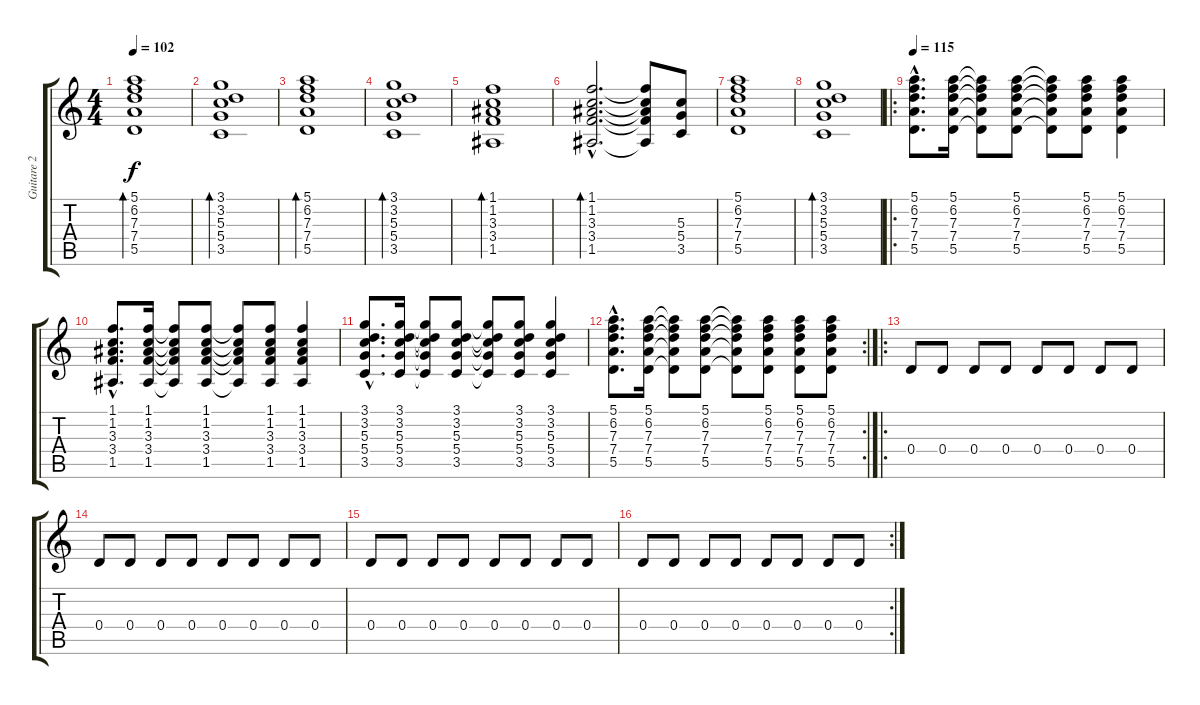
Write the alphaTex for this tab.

\track ("Guitare 2" "Guitare 2") {instrument distortionguitar}
\staff {score tabs}
\tuning (E4 B3 G3 D3 A2 E2) {hide}
\ts (4 4)
\tempo 102
\clef g2
\ks c
(5.1 6.2 7.3 7.4 5.5).1{bd 240 dy f instrument electricguitarclean} |
(3.1 3.2 5.3 5.4 3.5).1{bd 240} |
(5.1 6.2 7.3 7.4 5.5).1{bd 240} |
(3.1 3.2 5.3 5.4 3.5).1{bd 240} |
(1.1 1.2 3.3 3.4 1.5).1{bd 240} |
(1.1{hac} 1.2{hac} 3.3{hac} 3.4{hac} 1.5{hac}).2{d bd 240} (1.1{t} 1.2{t} 3.3{t} 3.4{t} 1.5{t}).8 (5.3 5.4 3.5).8 |
(5.1 6.2 7.3 7.4 5.5).1 |
(3.1 3.2 5.3 5.4 3.5).1{bd 240} |
\ro
\tempo 115
(5.1{hac} 6.2{hac} 7.3{hac} 7.4{hac} 5.5{hac}).8{d} (5.1 6.2 7.3 7.4 5.5).16 (5.1{t} 6.2{t} 7.3{t} 7.4{t} 5.5{t}).8 (5.1 6.2 7.3 7.4 5.5).8 (5.1{t} 6.2{t} 7.3{t} 7.4{t} 5.5{t}).8 (5.1 6.2 7.3 7.4 5.5).8 (5.1 6.2 7.3 7.4 5.5).4 |
(1.1{hac} 1.2{hac} 3.3{hac} 3.4{hac} 1.5{hac}).8{d} (1.1 1.2 3.3 3.4 1.5).16 (1.1{t} 1.2{t} 3.3{t} 3.4{t} 1.5{t}).8 (1.1 1.2 3.3 3.4 1.5).8 (1.1{t} 1.2{t} 3.3{t} 3.4{t} 1.5{t}).8 (1.1 1.2 3.3 3.4 1.5).8 (1.1 1.2 3.3 3.4 1.5).4 |
(3.1{hac} 3.2{hac} 5.3{hac} 5.4{hac} 3.5{hac}).8{d} (3.1 3.2 5.3 5.4 3.5).16 (3.1{t} 3.2{t} 5.3{t} 5.4{t} 3.5{t}).8 (3.1 3.2 5.3 5.4 3.5).8 (3.1{t} 3.2{t} 5.3{t} 5.4{t} 3.5{t}).8 (3.1 3.2 5.3 5.4 3.5).8 (3.1 3.2 5.3 5.4 3.5).4 |
\rc 2
(5.1{hac} 6.2{hac} 7.3{hac} 7.4{hac} 5.5{hac}).8{d} (5.1 6.2 7.3 7.4 5.5).16 (5.1{t} 6.2{t} 7.3{t} 7.4{t} 5.5{t}).8 (5.1 6.2 7.3 7.4 5.5).8 (5.1{t} 6.2{t} 7.3{t} 7.4{t} 5.5{t}).8 (5.1 6.2 7.3 7.4 5.5).8 (5.1 6.2 7.3 7.4 5.5).8 (5.1 6.2 7.3 7.4 5.5).8 |
\ro
0.4.8{instrument distortionguitar} 0.4.8 0.4.8 0.4.8 0.4.8 0.4.8 0.4.8 0.4.8 |
0.4.8 0.4.8 0.4.8 0.4.8 0.4.8 0.4.8 0.4.8 0.4.8 |
0.4.8 0.4.8 0.4.8 0.4.8 0.4.8 0.4.8 0.4.8 0.4.8 |
\rc 2
0.4.8 0.4.8 0.4.8 0.4.8 0.4.8 0.4.8 0.4.8 0.4.8
